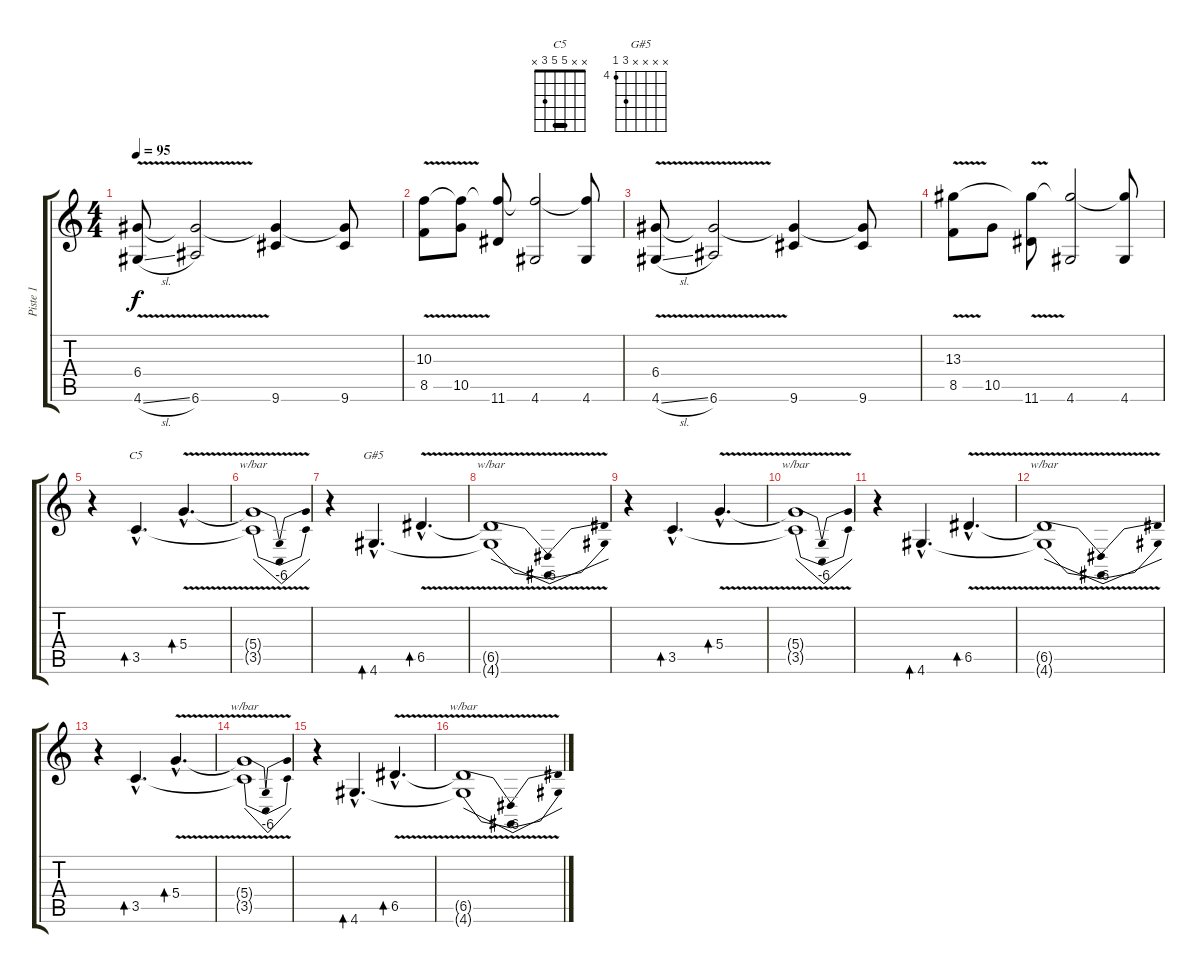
\track ("Piste 1" "Piste 1") {instrument electricguitarjazz}
\staff {score tabs}
\tuning (E4 B3 G3 D3 A2 E2) {hide}
\chord ("C5" x x 5 5 3 x) {barre 5}
\chord ("G#5" x x x x 6 4) {firstfret 4}
\ts (4 4)
\tempo 95
\clef g2
\ks c
(6.4{v} 4.6{sl}).8{dy f} (6.4{t} 6.6).2 (6.4{t} 9.6).4 (6.4{t} 9.6).8 |
(10.3{v} 8.5).8 (10.3{t} 10.5).8 (10.3{t} 11.6).8 (10.3{t} 4.6).2 (10.3{t} 4.6).8 |
(6.4{v} 4.6{sl}).8 (6.4{t} 6.6).2 (6.4{t} 9.6).4 (6.4{t} 9.6).8 |
(13.3{v} 8.5).8 10.5.8 (13.3{t} 11.6).8 (13.3{t} 4.6).2 (13.3{t} 4.6).8 |
r.4 3.5{hac}.4{d bd 480 ch "C5"} 5.4{v hac}.4{d bd 480} |
(5.4{t} 3.5{t}).1{tbe (dip default 0 0 30 -24 60 0)} |
r.4 4.6{hac}.4{d bd 480 ch "G#5"} 6.5{v hac}.4{d bd 480} |
(6.5{t} 4.6{t}).1{tbe (dip default 0 0 30 -24 60 0)} |
r.4 3.5{hac}.4{d bd 480} 5.4{v hac}.4{d bd 480} |
(5.4{t} 3.5{t}).1{tbe (dip default 0 0 30 -24 60 0)} |
r.4 4.6{hac}.4{d bd 480} 6.5{v hac}.4{d bd 480} |
(6.5{t} 4.6{t}).1{tbe (dip default 0 0 30 -24 60 0)} |
r.4 3.5{hac}.4{d bd 480} 5.4{v hac}.4{d bd 480} |
(5.4{t} 3.5{t}).1{tbe (dip default 0 0 30 -24 60 0)} |
r.4 4.6{hac}.4{d bd 480} 6.5{v hac}.4{d bd 480} |
(6.5{t} 4.6{t}).1{tbe (dip default 0 0 30 -24 60 0)}
